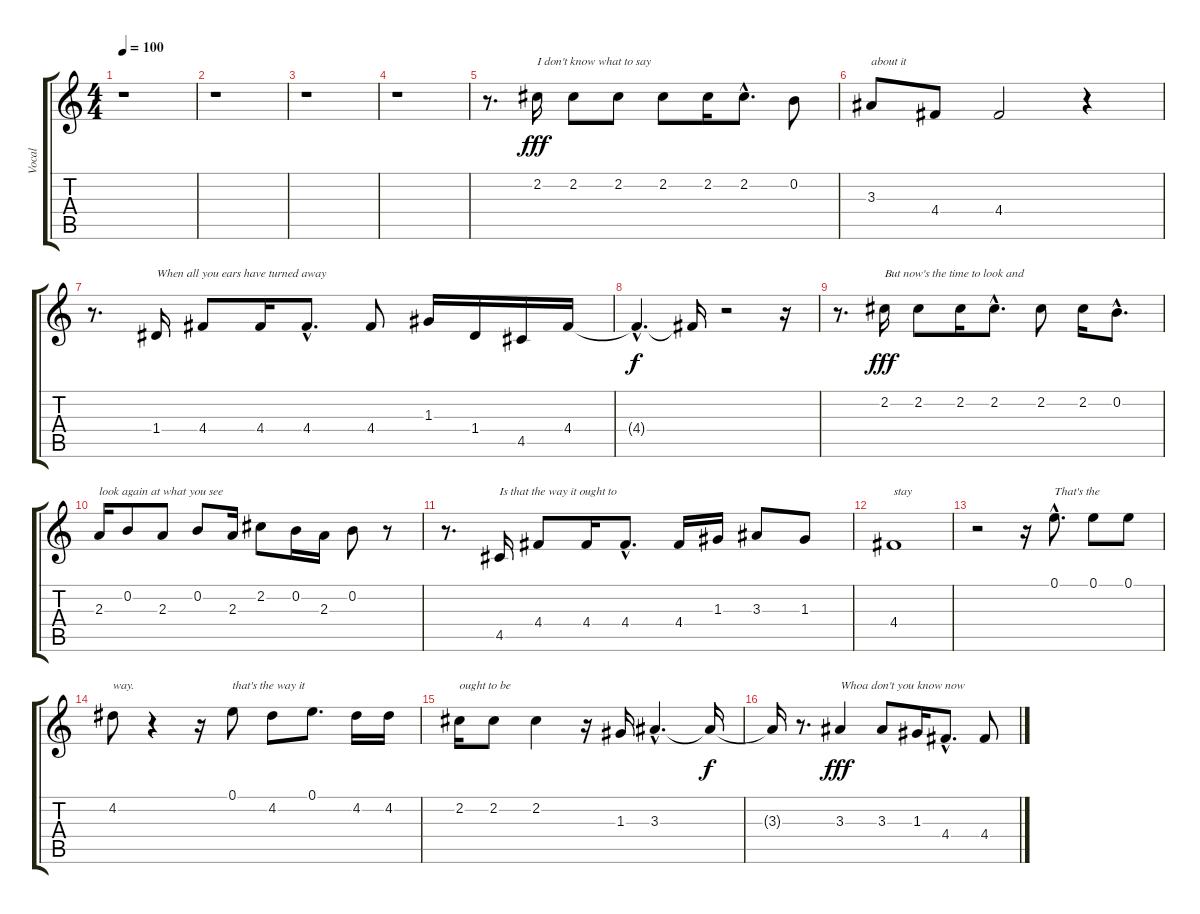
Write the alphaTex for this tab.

\track ("Vocal" "Vocal") {instrument distortionguitar}
\staff {score tabs}
\tuning (E4 B3 G3 D3 A2 E2) {hide}
\ts (4 4)
\tempo 100
\clef g2
\ks c
r.1{dy f} |
r.1 |
r.1 |
r.1 |
r.8{d} 2.2.16{txt "I don't know what to say" dy fff} 2.2.8 2.2.8 2.2.8 2.2.16 2.2{hac}.8{d} 0.2.8 |
3.3.8{txt "about it"} 4.4.8 4.4.2 r.4 |
r.8{d} 1.4.16{txt "When all you ears have turned away"} 4.4.8 4.4.16 4.4{hac}.8{d} 4.4.8 1.3.16 1.4.16 4.5.16 4.4.16 |
4.4{hac t}.4{d dy f} 4.4{t}.16 r.2 r.16 |
r.8{d} 2.2.16{txt "But now's the time to look and" dy fff} 2.2.8 2.2.16 2.2{hac}.8{d} 2.2.8 2.2.16 0.2{hac}.8{d} |
2.3.16{txt "look again at what you see"} 0.2.8 2.3.8 0.2.8 2.3.16 2.2.8 0.2.16 2.3.16 0.2.8 r.8 |
r.8{d} 4.5.16{txt "Is that the way it ought to"} 4.4.8 4.4.16 4.4{hac}.8{d} 4.4.16 1.3.16 3.3.8 1.3.8 |
4.4.1{txt "stay"} |
r.2 r.16 0.1{hac}.8{d txt "That's the"} 0.1.8 0.1.8 |
4.2.8{txt "way."} r.4 r.16 0.1.8{txt "that's the way it"} 4.2.8 0.1.8{d} 4.2.16 4.2.16 |
2.2.16{txt "ought to be"} 2.2.8 2.2.4 r.16 1.3.16 3.3{hac}.4{d} 3.3{t}.16{dy f} |
3.3{t}.16 r.8{d} 3.3.4{txt "Whoa don't you know now" dy fff} 3.3.8 1.3.16 4.4{hac}.8{d} 4.4.8
